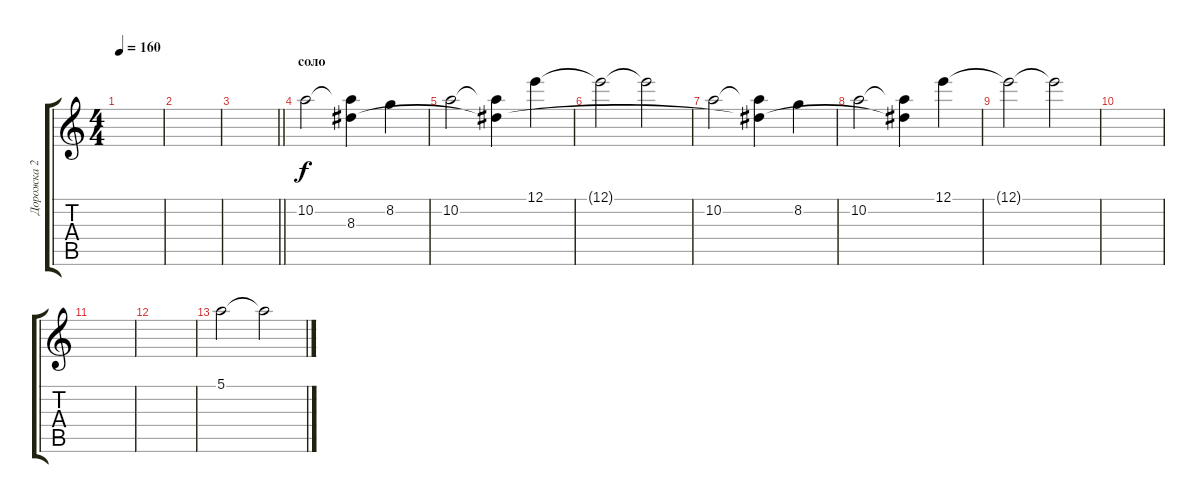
\track ("Дорожка 2" "Дорожка 2") {instrument overdrivenguitar}
\staff {score tabs}
\tuning (E4 B3 G3 D3 A2 E2) {hide}
\ts (4 4)
\tempo 160
\clef g2
\ks c
|
|
\barLineRight lightlight
|
\section ("" "соло")
10.2.2 (10.2{t} 8.3).4 8.2.4 |
10.2.2 (10.2{t} 8.3{t}).4 12.1.4 |
12.1{t}.2 12.1{t}.2 |
10.2.2 (10.2{t} 8.3{t}).4 8.2.4 |
10.2.2 (10.2{t} 8.3{t}).4 12.1.4 |
12.1{t}.2 12.1{t}.2 |
|
|
|
5.1.2 5.1{t}.2
